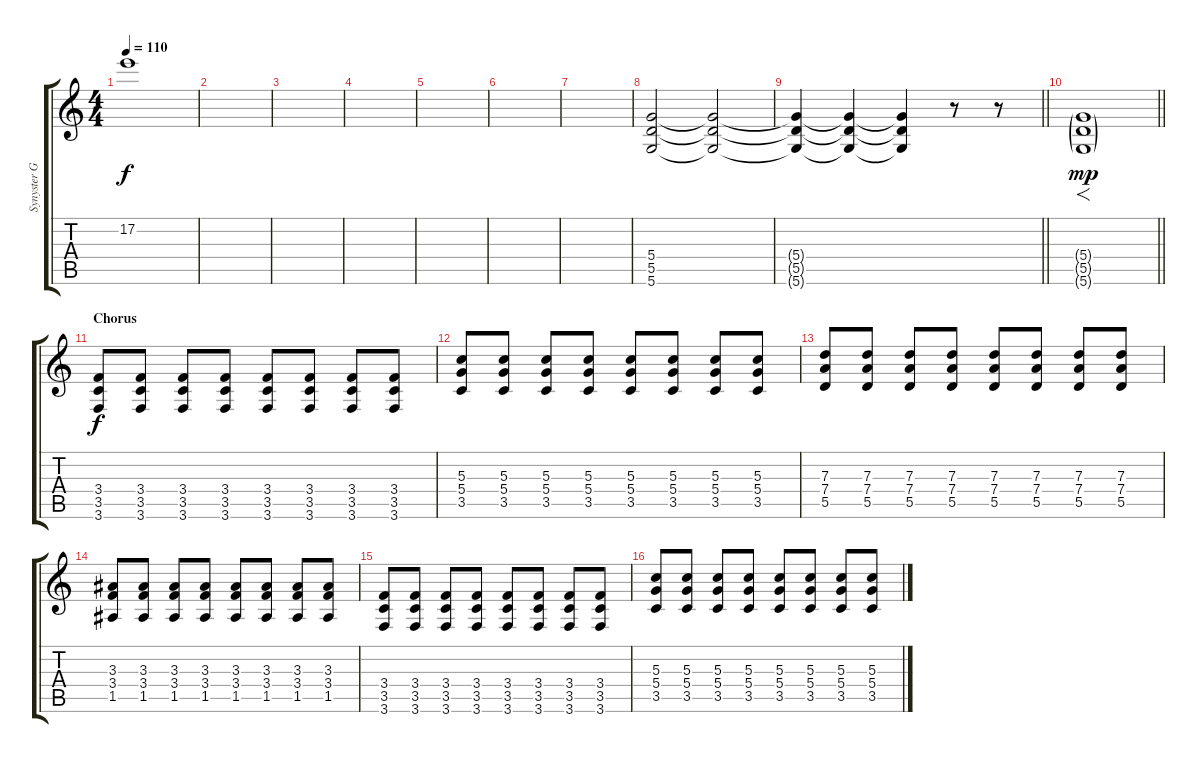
\track ("Synyster Gates - Extra" "Synyster G") {instrument overdrivenguitar}
\staff {score tabs}
\tuning (E4 B3 G3 D3 A2 D2) {hide}
\ts (4 4)
\tempo 110
\clef g2
\ks c
17.2{t}.1{dy f balance 8} |
|
|
|
|
|
|
(5.4 5.5 5.6).2 (5.4{t} 5.5{t} 5.6{t}).2{volume 1} |
\barLineRight lightlight
(5.4{t} 5.5{t} 5.6{t}).4 (5.4{t} 5.5{t} 5.6{t}).4 (5.4{t} 5.5{t} 5.6{t}).4 r.8 r.8{volume 11} |
\barLineRight lightlight
(5.4{g} 5.5{g} 5.6{g}).1{f dy mp} |
\section ("" "Chorus")
(3.4 3.5 3.6).8{dy f} (3.4 3.5 3.6).8 (3.4 3.5 3.6).8 (3.4 3.5 3.6).8 (3.4 3.5 3.6).8 (3.4 3.5 3.6).8 (3.4 3.5 3.6).8 (3.4 3.5 3.6).8 |
(5.3 5.4 3.5).8 (5.3 5.4 3.5).8 (5.3 5.4 3.5).8 (5.3 5.4 3.5).8 (5.3 5.4 3.5).8 (5.3 5.4 3.5).8 (5.3 5.4 3.5).8 (5.3 5.4 3.5).8 |
(7.3 7.4 5.5).8 (7.3 7.4 5.5).8 (7.3 7.4 5.5).8 (7.3 7.4 5.5).8 (7.3 7.4 5.5).8 (7.3 7.4 5.5).8 (7.3 7.4 5.5).8 (7.3 7.4 5.5).8 |
(3.3 3.4 1.5).8 (3.3 3.4 1.5).8 (3.3 3.4 1.5).8 (3.3 3.4 1.5).8 (3.3 3.4 1.5).8 (3.3 3.4 1.5).8 (3.3 3.4 1.5).8 (3.3 3.4 1.5).8 |
(3.4 3.5 3.6).8 (3.4 3.5 3.6).8 (3.4 3.5 3.6).8 (3.4 3.5 3.6).8 (3.4 3.5 3.6).8 (3.4 3.5 3.6).8 (3.4 3.5 3.6).8 (3.4 3.5 3.6).8 |
(5.3 5.4 3.5).8 (5.3 5.4 3.5).8 (5.3 5.4 3.5).8 (5.3 5.4 3.5).8 (5.3 5.4 3.5).8 (5.3 5.4 3.5).8 (5.3 5.4 3.5).8 (5.3 5.4 3.5).8
